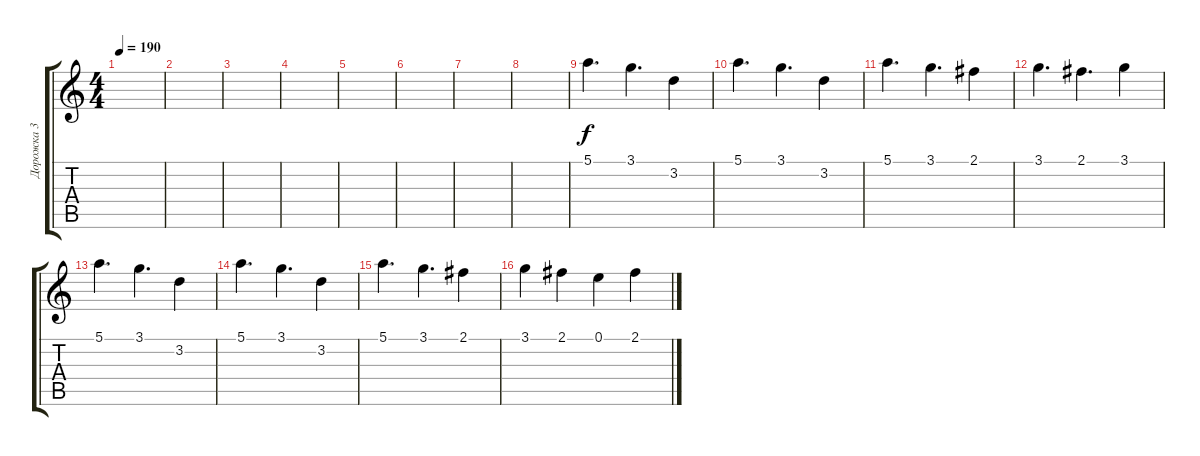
\track ("Дорожка 3" "Дорожка 3") {instrument distortionguitar}
\staff {score tabs}
\tuning (E4 B3 G3 D3 A2 E2) {hide}
\ts (4 4)
\tempo 190
\clef g2
\ks c
|
|
|
|
|
|
|
|
5.1.4{d} 3.1.4{d} 3.2.4 |
5.1.4{d} 3.1.4{d} 3.2.4 |
5.1.4{d} 3.1.4{d} 2.1.4 |
3.1.4{d} 2.1.4{d} 3.1.4 |
5.1.4{d} 3.1.4{d} 3.2.4 |
5.1.4{d} 3.1.4{d} 3.2.4 |
5.1.4{d} 3.1.4{d} 2.1.4 |
3.1.4 2.1.4 0.1.4 2.1.4
